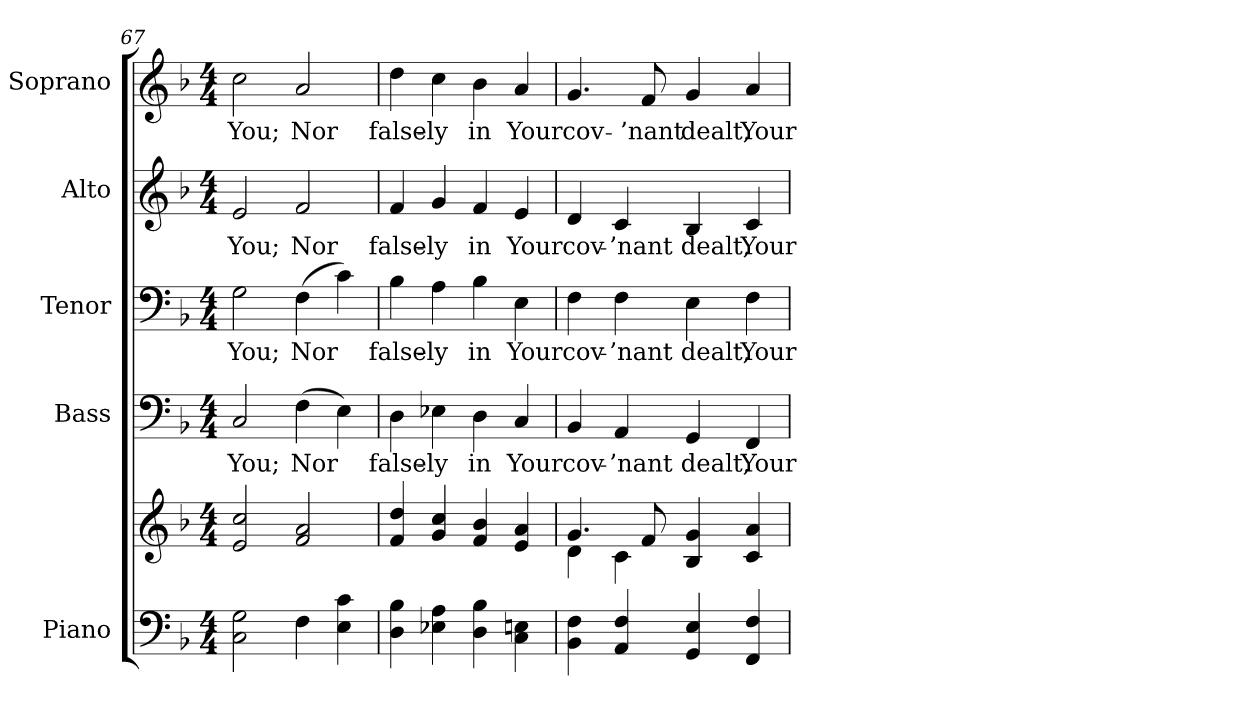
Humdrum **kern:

**kern	**kern	**kern	**text	**kern	**text	**kern	**text	**kern	**text
*part5	*part5	*part4	*part4	*part3	*part3	*part2	*part2	*part1	*part1
*staff6	*staff5	*staff4	*staff4	*staff3	*staff3	*staff2	*staff2	*staff1	*staff1
*I"Piano	*	*I"Bass	*	*I"Tenor	*	*I"Alto	*	*I"Soprano	*
*I'Pno.	*	*I'B.	*	*I'T.	*	*I'A.	*	*I'S.	*
!!LO:PB:g=z
*clefF4	*clefG2	*clefF4	*	*clefF4	*	*clefG2	*	*clefG2	*
*k[b-]	*k[b-]	*k[b-]	*	*k[b-]	*	*k[b-]	*	*k[b-]	*
*F:	*F:	*F:	*	*F:	*	*F:	*	*F:	*
*M4/4	*M4/4	*M4/4	*	*M4/4	*	*M4/4	*	*M4/4	*
=67	=67	=67	=67	=67	=67	=67	=67	=67	=67
!	!	!	!LO:LY:b:color=#000000	!	!	!	!	!	!
!	!	!	!	!	!LO:LY:b:color=#000000	!	!	!	!
!	!	!	!	!	!	!	!LO:LY:b:color=#000000	!	!
!	!	!	!	!	!	!	!	!	!LO:LY:b:color=#000000
2Ci\ 2Gi	2ei/ 2cci	2Ci/	You;	2Gi\	You;	2ei/	You;	2cci\	You;
!	!	!	!LO:LY:b:color=#000000	!	!	!	!	!	!
!	!	!	!	!	!LO:LY:b:color=#000000	!	!	!	!
!	!	!	!	!	!	!	!LO:LY:b:color=#000000	!	!
!	!	!	!	!	!	!	!	!	!LO:LY:b:color=#000000
4Fi\	2fi/ 2ai	(4Fi\	Nor	(4Fi\	Nor	2fi/	Nor	2ai/	Nor
4Ei\ 4ci	.	4Ei\)	.	4ci\)	.	.	.	.	.
=68	=68	=68	=68	=68	=68	=68	=68	=68	=68
!	!	!	!LO:LY:b:color=#000000	!	!	!	!	!	!
!	!	!	!	!	!LO:LY:b:color=#000000	!	!	!	!
!	!	!	!	!	!	!	!LO:LY:b:color=#000000	!	!
!	!	!	!	!	!	!	!	!	!LO:LY:b:color=#000000
4Di\ 4B-i	4fi/ 4ddi	4Di\	false-	4B-i\	false-	4fi/	false-	4ddi\	false-
!	!	!	!LO:LY:b:color=#000000	!	!	!	!	!	!
!	!	!	!	!	!LO:LY:b:color=#000000	!	!	!	!
!	!	!	!	!	!	!	!LO:LY:b:color=#000000	!	!
!	!	!	!	!	!	!	!	!	!LO:LY:b:color=#000000
4E-Xi\ 4Ai	4gi/ 4cci	4E-Xi\	-ly	4Ai\	-ly	4gi/	-ly	4cci\	-ly
!	!	!	!LO:LY:b:color=#000000	!	!	!	!	!	!
!	!	!	!	!	!LO:LY:b:color=#000000	!	!	!	!
!	!	!	!	!	!	!	!LO:LY:b:color=#000000	!	!
!	!	!	!	!	!	!	!	!	!LO:LY:b:color=#000000
4Di\ 4B-i	4fi/ 4b-i	4Di\	in	4B-i\	in	4fi/	in	4b-i\	in
!	!	!	!LO:LY:b:color=#000000	!	!	!	!	!	!
!	!	!	!	!	!LO:LY:b:color=#000000	!	!	!	!
!	!	!	!	!	!	!	!LO:LY:b:color=#000000	!	!
!	!	!	!	!	!	!	!	!	!LO:LY:b:color=#000000
4Ci\ 4Eni	4ei/ 4ai	4Ci/	Your	4Ei\	Your	4ei/	Your	4ai/	Your
=69	=69	=69	=69	=69	=69	=69	=69	=69	=69
*	*^	*	*	*	*	*	*	*	*
!	!	!	!	!LO:LY:b:color=#000000	!	!	!	!	!	!
!	!	!	!	!	!	!LO:LY:b:color=#000000	!	!	!	!
!	!	!	!	!	!	!	!	!LO:LY:b:color=#000000	!	!
!	!	!	!	!	!	!	!	!	!	!LO:LY:b:color=#000000
4BB-i\ 4Fi	4.gi/	4di\	4BB-i/	cov-	4Fi\	cov-	4di/	cov-	4.gi/	cov-
!	!	!	!	!LO:LY:b:color=#000000	!	!	!	!	!	!
!	!	!	!	!	!	!LO:LY:b:color=#000000	!	!	!	!
!	!	!	!	!	!	!	!	!LO:LY:b:color=#000000	!	!
4AAi/ 4Fi	.	4ci\	4AAi/	-’nant	4Fi\	-’nant	4ci/	-’nant	.	.
!	!	!	!	!	!	!	!	!	!	!LO:LY:b:color=#000000
.	8fi/	.	.	.	.	.	.	.	8fi/	-’nant
!	!	!	!	!LO:LY:b:color=#000000	!	!	!	!	!	!
!	!	!	!	!	!	!LO:LY:b:color=#000000	!	!	!	!
!	!	!	!	!	!	!	!	!LO:LY:b:color=#000000	!	!
!	!	!	!	!	!	!	!	!	!	!LO:LY:b:color=#000000
4GGi/ 4Ei	4B-i/ 4gi	2ryy	4GGi/	dealt,	4Ei\	dealt,	4B-i/	dealt,	4gi/	dealt,
!	!	!	!	!LO:LY:b:color=#000000	!	!	!	!	!	!
!	!	!	!	!	!	!LO:LY:b:color=#000000	!	!	!	!
!	!	!	!	!	!	!	!	!LO:LY:b:color=#000000	!	!
!	!	!	!	!	!	!	!	!	!	!LO:LY:b:color=#000000
4FFi/ 4Fi	4ci/ 4ai	.	4FFi/	Your	4Fi\	Your	4ci/	Your	4ai/	Your
*	*v	*v	*	*	*	*	*	*	*	*
=	=	=	=	=	=	=	=	=	=
*-	*-	*-	*-	*-	*-	*-	*-	*-	*-
